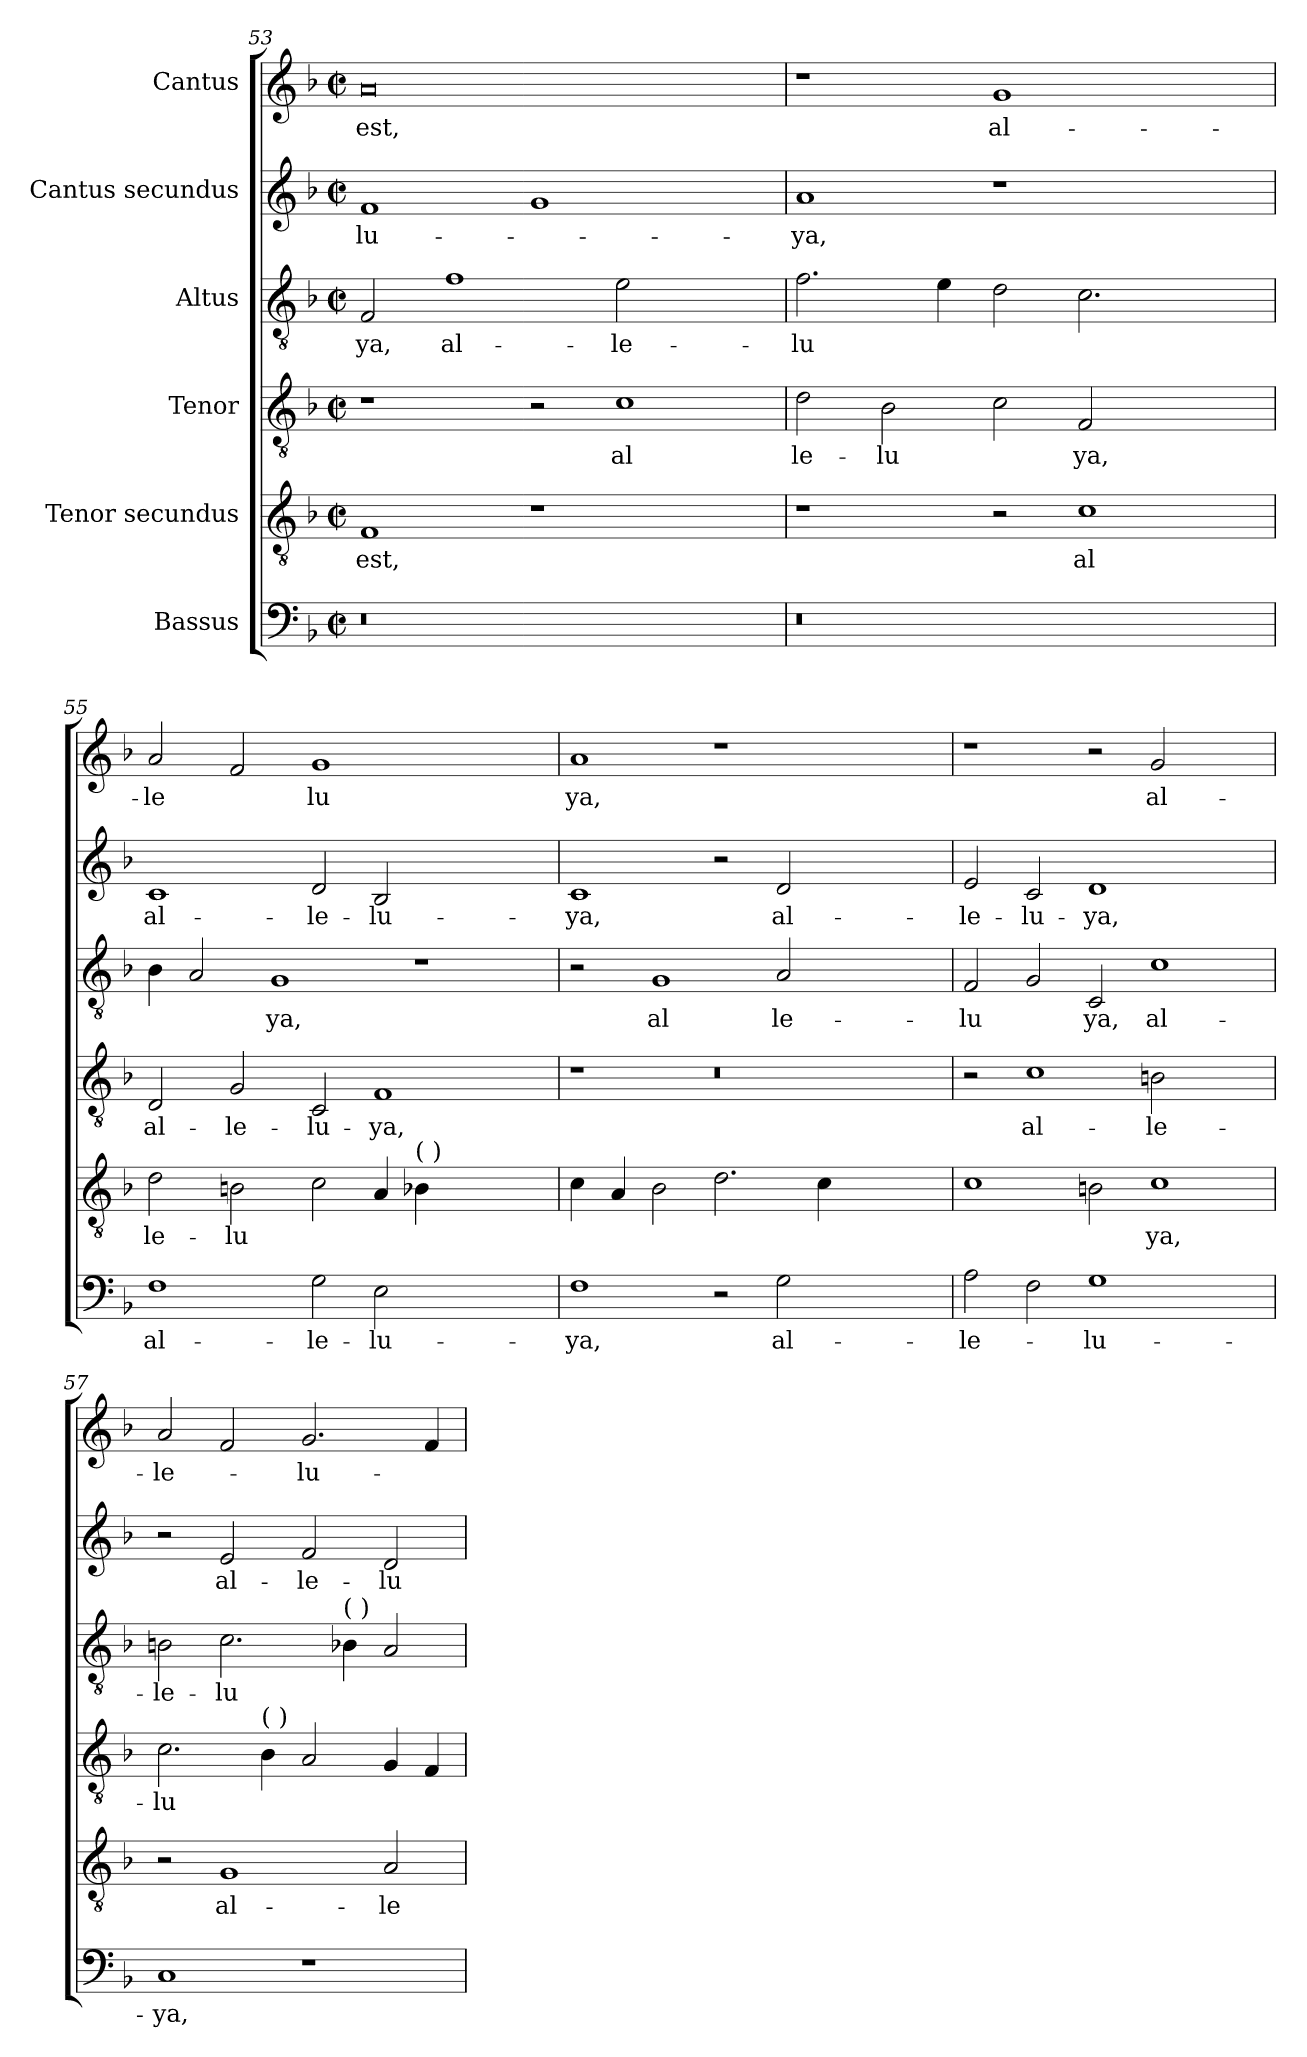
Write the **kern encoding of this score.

**kern	**text	**kern	**text	**kern	**text	**kern	**text	**kern	**text	**kern	**text
*part6	*part6	*part5	*part5	*part4	*part4	*part3	*part3	*part2	*part2	*part1	*part1
*staff6	*staff6	*staff5	*staff5	*staff4	*staff4	*staff3	*staff3	*staff2	*staff2	*staff1	*staff1
*I"Bassus	*	*I"Tenor secundus	*	*I"Tenor	*	*I"Altus	*	*I"Cantus secundus	*	*I"Cantus	*
!!LO:LB:g=z
*clefF4	*	*clefGv2	*	*clefGv2	*	*clefGv2	*	*clefG2	*	*clefG2	*
*k[b-]	*	*k[b-]	*	*k[b-]	*	*k[b-]	*	*k[b-]	*	*k[b-]	*
*F:	*	*F:	*	*F:	*	*F:	*	*F:	*	*F:	*
*M4/2	*	*M4/2	*	*M4/2	*	*M4/2	*	*M4/2	*	*M4/2	*
*met(c|)	*	*met(c|)	*	*met(c|)	*	*met(c|)	*	*met(c|)	*	*met(c|)	*
=53A	=53A	=53A	=53A	=53A	=53A	=53A	=53A	=53A	=53A	=53A	=53A
!	!	!	!LO:LY:b	!	!	!	!LO:LY:b	!	!LO:LY:b	!	!LO:LY:b
0r	.	1F	est,	1r	.	2F	ya,	1f	-lu-	0a	est,
!	!	!	!	!	!	!	!LO:LY:b	!	!	!	!
.	.	.	.	.	.	1f	al-	.	.	.	.
.	.	1r	.	2r	.	.	.	1g	.	.	.
!	!	!	!	!	!LO:LY:b	!	!LO:LY:b	!	!	!	!
.	.	.	.	1c	al	2e	-le-	.	.	.	.
2ryy	.	2ryy	.	.	.	2ryy	.	2ryy	.	2ryy	.
=54A	=54A	=54A	=54A	=54A	=54A	=54A	=54A	=54A	=54A	=54A	=54A
!	!	!	!	!	!LO:LY:b	!	!LO:LY:b	!	!LO:LY:b	!	!
0r	.	1r	.	2d	le-	2.f	-lu	1a	-ya,	1r	.
!	!	!	!	!	!LO:LY:b	!	!	!	!	!	!
.	.	.	.	2B-	-lu	.	.	.	.	.	.
.	.	.	.	.	.	4e	.	.	.	.	.
!	!	!	!	!	!	!	!	!	!	!	!LO:LY:b
.	.	2r	.	2c	.	2d	.	1r	.	1g	al-
!	!	!	!LO:LY:b	!	!LO:LY:b	!	!	!	!	!	!
.	.	1c	al	2F	ya,	2.c	.	.	.	.	.
2ryy	.	.	.	2ryy	.	.	.	2ryy	.	2ryy	.
.	.	.	.	.	.	4ryy	.	.	.	.	.
!!LO:LB:g=z
=55	=55	=55	=55	=55	=55	=55	=55	=55	=55	=55	=55
!	!LO:LY:b	!	!LO:LY:b	!	!LO:LY:b	!	!	!	!LO:LY:b	!	!LO:LY:b
1F	al-	2d	le-	2D	al-	4B-	.	1c	al-	2a	-le
.	.	.	.	.	.	2A	.	.	.	.	.
!	!	!	!LO:LY:b	!	!LO:LY:b	!	!	!	!	!	!
.	.	2Bn	-lu	2G	-le-	.	.	.	.	2f	.
!	!	!	!	!	!	!	!LO:LY:b	!	!	!	!
.	.	.	.	.	.	1G	ya,	.	.	.	.
!	!LO:LY:b	!	!	!	!LO:LY:b	!	!	!	!LO:LY:b	!	!LO:LY:b
2G	-le-	2c	.	2C	-lu-	.	.	2d	-le-	1g	lu
!	!LO:LY:b	!	!	!	!LO:LY:b	!	!	!	!LO:LY:b	!	!
2E	-lu-	4A	.	1F	-ya,	.	.	2B-	-lu-	.	.
!	!	!LO:TX:a:t=(  )	!	!	!	!	!	!	!	!	!
.	.	4B-X	.	.	.	1r	.	.	.	.	.
2.ryy	.	2.ryy	.	.	.	.	.	2.ryy	.	2.ryy	.
.	.	.	.	4ryy	.	.	.	.	.	.	.
=55A	=55A	=55A	=55A	=55A	=55A	=55A	=55A	=55A	=55A	=55A	=55A
!	!LO:LY:b	!	!	!	!	!	!	!	!LO:LY:b	!	!LO:LY:b
1F	-ya,	4c	.	1r	.	2r	.	1c	-ya,	1a	ya,
.	.	4A	.	.	.	.	.	.	.	.	.
!	!	!	!	!	!	!	!LO:LY:b	!	!	!	!
.	.	2B-	.	.	.	1G	al	.	.	.	.
2r	.	2.d	.	0r	.	.	.	2r	.	1r	.
!	!LO:LY:b	!	!	!	!	!	!LO:LY:b	!	!LO:LY:b	!	!
2G	al-	.	.	.	.	2A	le-	2d	al-	.	.
.	.	4c	.	.	.	.	.	.	.	.	.
1ryy	.	1ryy	.	.	.	1ryy	.	1ryy	.	1ryy	.
=56A	=56A	=56A	=56A	=56A	=56A	=56A	=56A	=56A	=56A	=56A	=56A
!	!LO:LY:b	!	!	!	!	!	!LO:LY:b	!	!LO:LY:b	!	!
2A	-le-	1c	.	2r	.	2F	-lu	2e	-le-	1r	.
!	!	!	!	!	!LO:LY:b	!	!	!	!LO:LY:b	!	!
2F	.	.	.	1c	al-	2G	.	2c	-lu-	.	.
!	!LO:LY:b	!	!	!	!	!	!LO:LY:b	!	!LO:LY:b	!	!
1G	-lu-	2Bn	.	.	.	2C	ya,	1d	-ya,	2r	.
!	!	!	!LO:LY:b	!	!LO:LY:b	!	!LO:LY:b	!	!	!	!LO:LY:b
.	.	1c	ya,	2Bn	-le-	1c	al-	.	.	2g	al-
2ryy	.	.	.	2ryy	.	.	.	2ryy	.	2ryy	.
=57A	=57A	=57A	=57A	=57A	=57A	=57A	=57A	=57A	=57A	=57A	=57A
!	!LO:LY:b	!	!	!	!LO:LY:b	!	!LO:LY:b	!	!	!	!LO:LY:b
1C	-ya,	2r	.	2.c	-lu	2Bn	-le-	2r	.	2a	-le-
!	!	!	!LO:LY:b	!	!	!	!LO:LY:b	!	!LO:LY:b	!	!
.	.	1G	al-	.	.	2.c	-lu	2e	al-	2f	.
!	!	!	!	!LO:TX:a:t=(  )	!	!	!	!	!	!	!
.	.	.	.	4B-	.	.	.	.	.	.	.
!	!	!	!	!	!	!	!	!	!LO:LY:b	!	!LO:LY:b
1r	.	.	.	2A	.	.	.	2f	-le-	2.g	-lu-
!	!	!	!	!	!	!LO:TX:a:t=(  )	!	!	!	!	!
.	.	.	.	.	.	4B-X	.	.	.	.	.
!	!	!	!LO:LY:b	!	!	!	!	!	!LO:LY:b	!	!
.	.	2A	-le-	4G	.	2A	.	2d	-lu-	.	.
.	.	.	.	4F	.	.	.	.	.	4f	.
=	=	=	=	=	=	=	=	=	=	=	=
*-	*-	*-	*-	*-	*-	*-	*-	*-	*-	*-	*-
